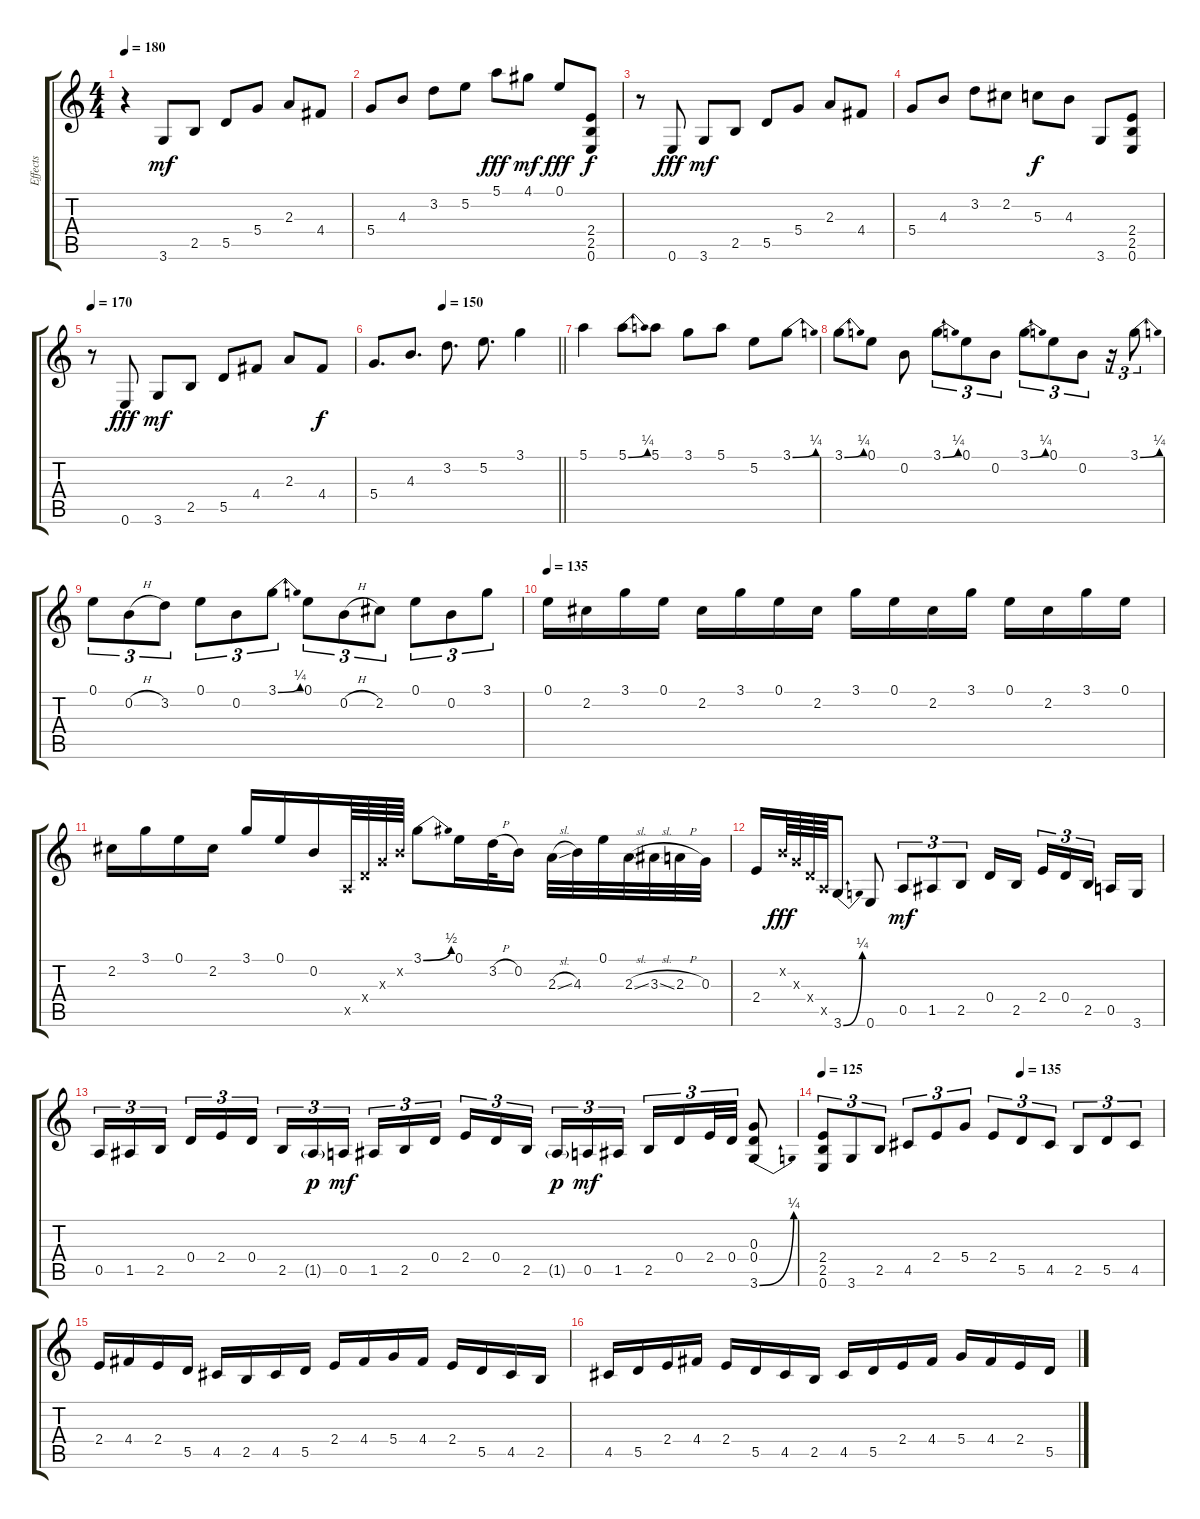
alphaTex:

\track ("Effects" "Effects") {instrument distortionguitar}
\staff {score tabs}
\tuning (E4 B3 G3 D3 A2 E2) {hide}
\ts (4 4)
\tempo 180
\clef g2
\ks c
r.4{dy fff volume 7} 3.6.8{dy mf} 2.5.8 5.5.8 5.4.8 2.3.8 4.4.8 |
5.4.8 4.3.8 3.2.8 5.2.8 5.1.8{dy fff} 4.1.8{dy mf} 0.1.8{dy fff} (2.4 2.5 0.6).8{dy f} |
r.8 0.6.8{dy fff} 3.6.8{dy mf} 2.5.8 5.5.8 5.4.8 2.3.8 4.4.8 |
5.4.8 4.3.8 3.2.8 2.2.8 5.3.8{dy f} 4.3.8 3.6.8 (2.4 2.5 0.6).8 |
\tempo 170
r.8 0.6.8{dy fff} 3.6.8{dy mf} 2.5.8 5.5.8 4.4.8 2.3.8 4.4.8{dy f} |
\tempo (150 0.375)
\barLineRight lightlight
5.4.8{d} 4.3.8{d} 3.2.8{d} 5.2.8{d} 3.1.4 |
5.1.4 5.1{be (bend 0 0 60 1)}.8 5.1.8 3.1.8 5.1.8 5.2.8 3.1{be (bend 0 0 60 1)}.8 |
3.1{be (bend 0 0 60 1)}.8 0.1.8 0.2.8 3.1{be (bend 0 0 60 1)}.8{tu (3 2)} 0.1.8{tu (3 2)} 0.2.8{tu (3 2)} 3.1{be (bend 0 0 60 1)}.8{tu (3 2)} 0.1.8{tu (3 2)} 0.2.8{tu (3 2)} r.16{tu (3 2)} 3.1{be (bend 0 0 60 1)}.8{tu (3 2)} |
0.1.8{tu (3 2)} 0.2{h}.8{tu (3 2)} 3.2.8{tu (3 2)} 0.1.8{tu (3 2)} 0.2.8{tu (3 2)} 3.1{be (bend 0 0 60 1)}.8{tu (3 2)} 0.1.8{tu (3 2)} 0.2{h}.8{tu (3 2)} 2.2.8{tu (3 2)} 0.1.8{tu (3 2)} 0.2.8{tu (3 2)} 3.1.8{tu (3 2)} |
\tempo 135
0.1.16 2.2.16 3.1.16 0.1.16 2.2.16 3.1.16 0.1.16 2.2.16 3.1.16 0.1.16 2.2.16 3.1.16 0.1.16 2.2.16 3.1.16 0.1.16 |
2.2.16 3.1.16 0.1.16 2.2.16 3.1.16 0.1.16 0.2.16 0.5{x}.64 0.4{x}.64 0.3{x}.64 0.2{x}.64 3.1{be (bend 0 0 60 2)}.8 0.1.16 3.2{h}.32 0.2.16 2.3{sl}.32 4.3.32 0.1.32 2.3{sl}.32 3.3{sl}.32 2.3{h}.32 0.3.32 |
2.4.16 0.2{x}.64{dy fff} 0.3{x}.64 0.4{x}.64 0.5{x}.64 3.6{be (bend 0 0 60 1)}.8 0.6.8 0.5.8{tu (3 2) dy mf} 1.5.8{tu (3 2)} 2.5.8{tu (3 2)} 0.4.16 2.5.16 2.4.16{tu (3 2)} 0.4.16{tu (3 2)} 2.5.16{tu (3 2) beam splitsecondary} 0.5.16 3.6.16 |
0.5.16{tu (3 2)} 1.5.16{tu (3 2)} 2.5.16{tu (3 2) beam splitsecondary} 0.4.16{tu (3 2)} 2.4.16{tu (3 2)} 0.4.16{tu (3 2)} 2.5.16{tu (3 2)} 1.5{g}.16{tu (3 2) dy p} 0.5.16{tu (3 2) dy mf beam splitsecondary} 1.5.16{tu (3 2)} 2.5.16{tu (3 2)} 0.4.16{tu (3 2)} 2.4.16{tu (3 2)} 0.4.16{tu (3 2)} 2.5.16{tu (3 2) beam splitsecondary} 1.5{g}.16{tu (3 2) dy p} 0.5.16{tu (3 2) dy mf} 1.5.16{tu (3 2)} 2.5.16{tu (3 2)} 0.4.16{tu (3 2)} 2.4.32{tu (3 2)} 0.4.32{tu (3 2)} (0.3 0.4 3.6{be (bend 0 0 60 1)}).8 |
\tempo 125
\tempo (135 0.5833333333333334)
(2.4 2.5 0.6).8{tu (3 2) volume 13} 3.6.8{tu (3 2)} 2.5.8{tu (3 2)} 4.5.8{tu (3 2)} 2.4.8{tu (3 2)} 5.4.8{tu (3 2)} 2.4.8{tu (3 2)} 5.5.8{tu (3 2)} 4.5.8{tu (3 2)} 2.5.8{tu (3 2)} 5.5.8{tu (3 2)} 4.5.8{tu (3 2)} |
2.4.16 4.4.16 2.4.16 5.5.16 4.5.16 2.5.16 4.5.16 5.5.16 2.4.16 4.4.16 5.4.16 4.4.16 2.4.16 5.5.16 4.5.16 2.5.16 |
4.5.16 5.5.16 2.4.16 4.4.16 2.4.16 5.5.16 4.5.16 2.5.16 4.5.16 5.5.16 2.4.16 4.4.16 5.4.16 4.4.16 2.4.16 5.5.16
